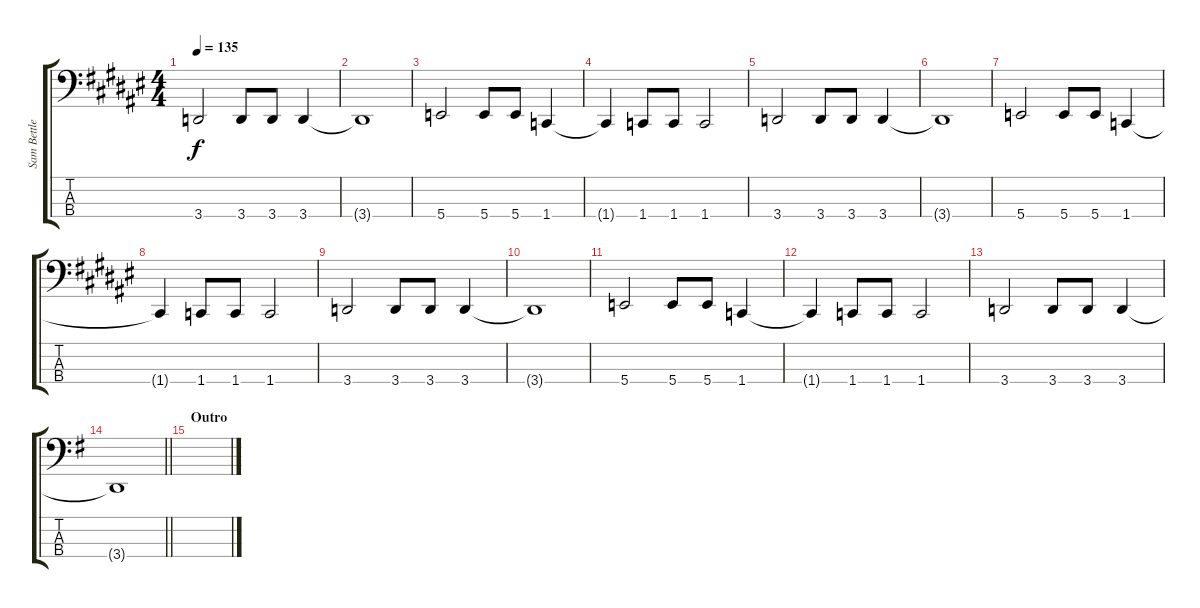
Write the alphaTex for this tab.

\track ("Sam Bettley" "Sam Bettle") {instrument electricbasspick}
\staff {score tabs}
\tuning (E2 B1 Gb1 B0) {hide}
\ts (4 4)
\tempo 135
\clef f4
\ks d#minor
3.4.2{dy f} 3.4.8 3.4.8 3.4.4 |
3.4{t}.1 |
5.4.2 5.4.8 5.4.8 1.4.4 |
1.4{t}.4 1.4.8 1.4.8 1.4.2 |
3.4.2 3.4.8 3.4.8 3.4.4 |
3.4{t}.1 |
5.4.2 5.4.8 5.4.8 1.4.4 |
1.4{t}.4 1.4.8 1.4.8 1.4.2 |
3.4.2 3.4.8 3.4.8 3.4.4 |
3.4{t}.1 |
5.4.2 5.4.8 5.4.8 1.4.4 |
1.4{t}.4 1.4.8 1.4.8 1.4.2 |
3.4.2 3.4.8 3.4.8 3.4.4 |
\barLineRight lightlight
\ks eminor
3.4{t}.1 |
\section ("" "Outro")
